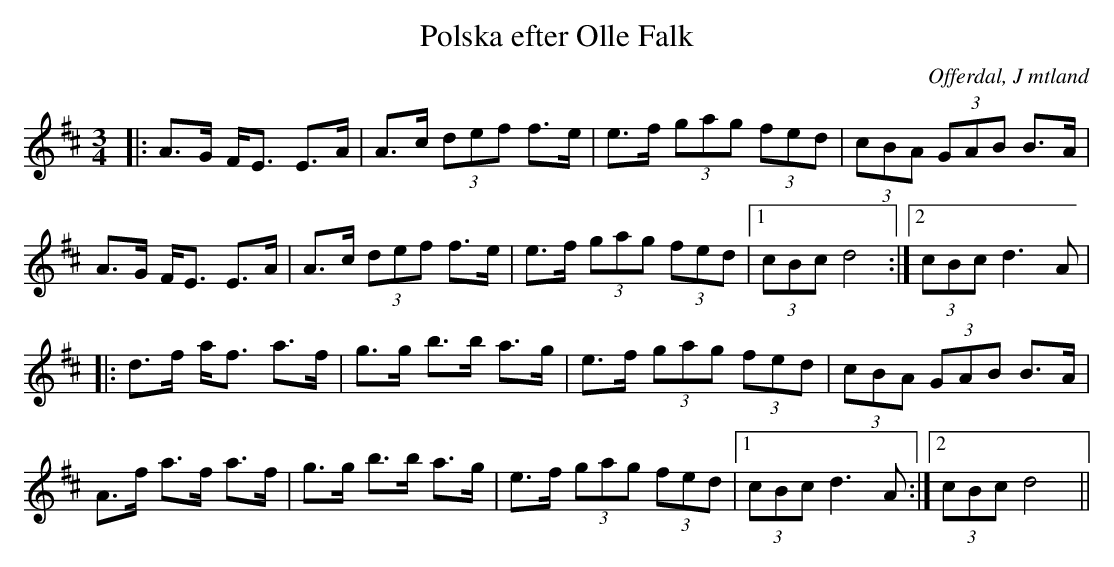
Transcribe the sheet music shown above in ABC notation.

X:1
T:Polska efter Olle Falk
O:Offerdal, J mtland
M:3/4
L:1/8
K:D
|: A>G F<E E>A | A>c (3def f>e | e>f (3gag (3fed | (3cBA (3GAB B>A |
A>G F<E E>A | A>c (3def f>e | e>f (3gag (3fed |1 (3cBc d4 :|2 (3cBc d3 A |
|:d>f a<f a>f | g>g b>b a>g | e>f (3gag (3fed | (3cBA (3GAB B>A |
A>f a>f a>f | g>g b>b a>g | e>f (3gag (3fed |1 (3cBc d3 A :|2 (3cBc d4 ||
